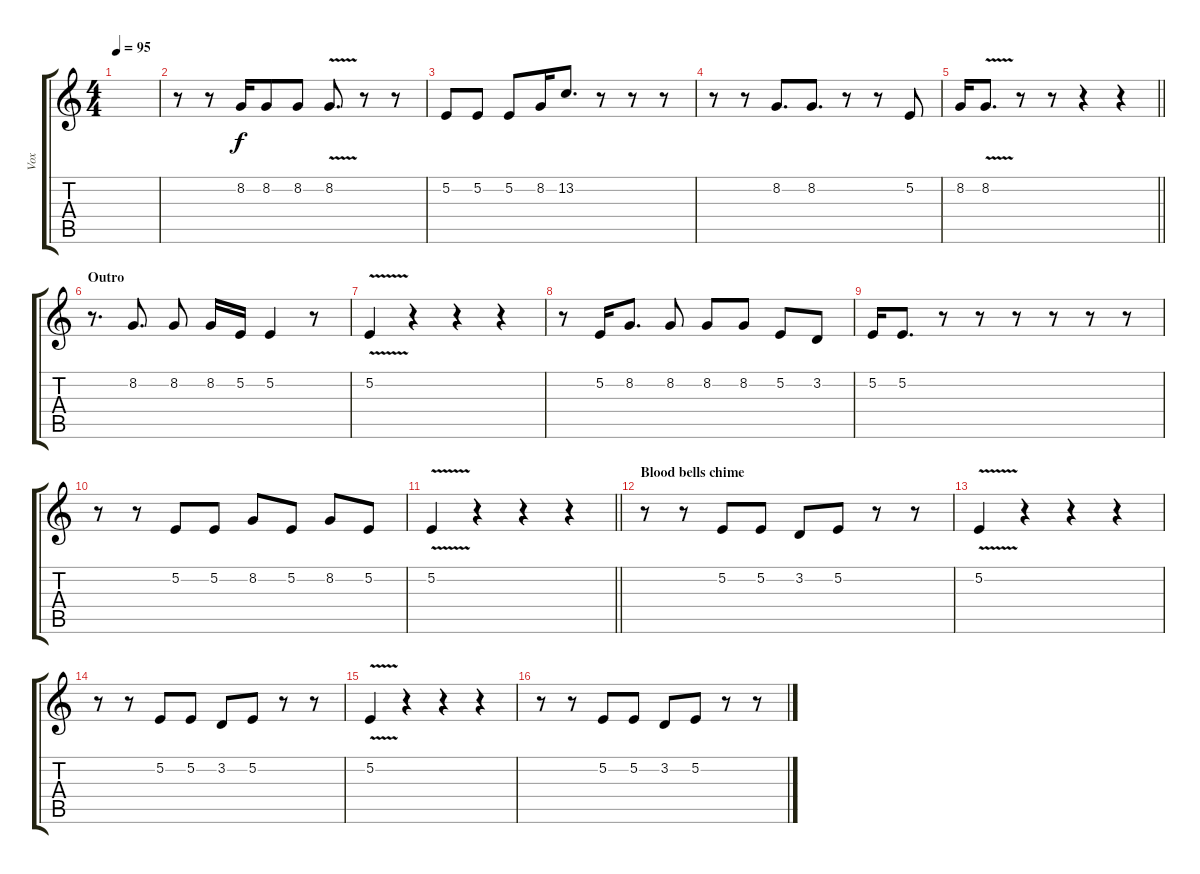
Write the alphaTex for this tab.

\track ("Vox" "Vox") {instrument flute}
\staff {score tabs}
\tuning (E4 B3 G3 D3 A2 E2) {hide}
\ts (4 4)
\tempo 95
\clef g2
\ks c
|
r.8 r.8 8.2.16 8.2.8 8.2.8 8.2{v}.8{d} r.8 r.8 |
5.2.8 5.2.8 5.2.8 8.2.16 13.2.8{d} r.8 r.8 r.8 |
r.8 r.8 8.2.8{d} 8.2.8{d} r.8 r.8 5.2.8 |
\barLineRight lightlight
8.2.16 8.2{v}.8{d} r.8 r.8 r.4 r.4 |
\section ("" "Outro")
r.8{d} 8.2.8{d} 8.2.8 8.2.16 5.2.16 5.2.4 r.8 |
5.2{v}.4 r.4 r.4 r.4 |
r.8 5.2.16 8.2.8{d} 8.2.8 8.2.8 8.2.8 5.2.8 3.2.8 |
5.2.16 5.2.8{d} r.8 r.8 r.8 r.8 r.8 r.8 |
r.8 r.8 5.2.8 5.2.8 8.2.8 5.2.8 8.2.8 5.2.8 |
\barLineRight lightlight
5.2{v}.4 r.4 r.4 r.4 |
\section ("" "Blood bells chime")
r.8 r.8 5.2.8 5.2.8 3.2.8 5.2.8 r.8 r.8 |
5.2{v}.4 r.4 r.4 r.4 |
r.8 r.8 5.2.8 5.2.8 3.2.8 5.2.8 r.8 r.8 |
5.2{v}.4 r.4 r.4 r.4 |
r.8 r.8 5.2.8 5.2.8 3.2.8 5.2.8 r.8 r.8
